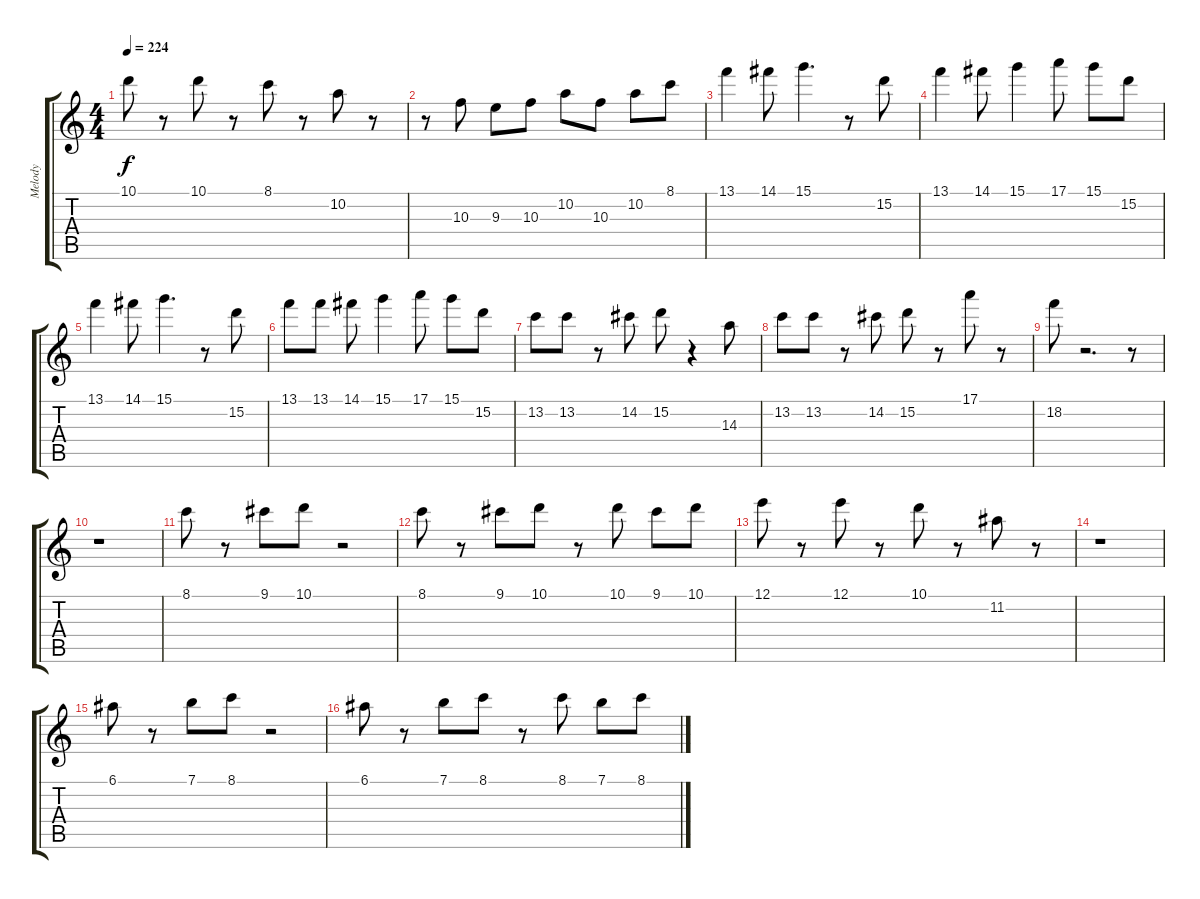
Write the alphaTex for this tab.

\track ("Melody" "Melody") {solo instrument overdrivenguitar}
\staff {score tabs}
\tuning (E4 B3 G3 D3 A2 E2) {hide}
\ts (4 4)
\tempo 224
\clef g2
\ks c
10.1.8{dy f} r.8 10.1.8 r.8 8.1.8 r.8 10.2.8 r.8 |
r.8 10.3.8 9.3.8 10.3.8 10.2.8 10.3.8 10.2.8 8.1.8 |
13.1.4 14.1.8 15.1.4{d} r.8 15.2.8 |
13.1.4 14.1.8 15.1.4 17.1.8 15.1.8 15.2.8 |
13.1.4{txt ""} 14.1.8 15.1.4{d} r.8 15.2.8 |
13.1.8 13.1.8 14.1.8 15.1.4 17.1.8 15.1.8 15.2.8 |
13.2.8 13.2.8 r.8 14.2.8 15.2.8 r.4 14.3.8 |
13.2.8 13.2.8 r.8 14.2.8 15.2.8 r.8 17.1.8 r.8 |
18.2.8 r.2{d} r.8 |
r.1 |
8.1.8 r.8 9.1.8 10.1.8 r.2 |
8.1.8 r.8 9.1.8 10.1.8 r.8 10.1.8 9.1.8 10.1.8 |
12.1.8 r.8 12.1.8 r.8 10.1.8 r.8 11.2.8 r.8 |
r.1 |
6.1.8 r.8 7.1.8 8.1.8 r.2 |
6.1.8 r.8 7.1.8 8.1.8 r.8 8.1.8 7.1.8 8.1.8
